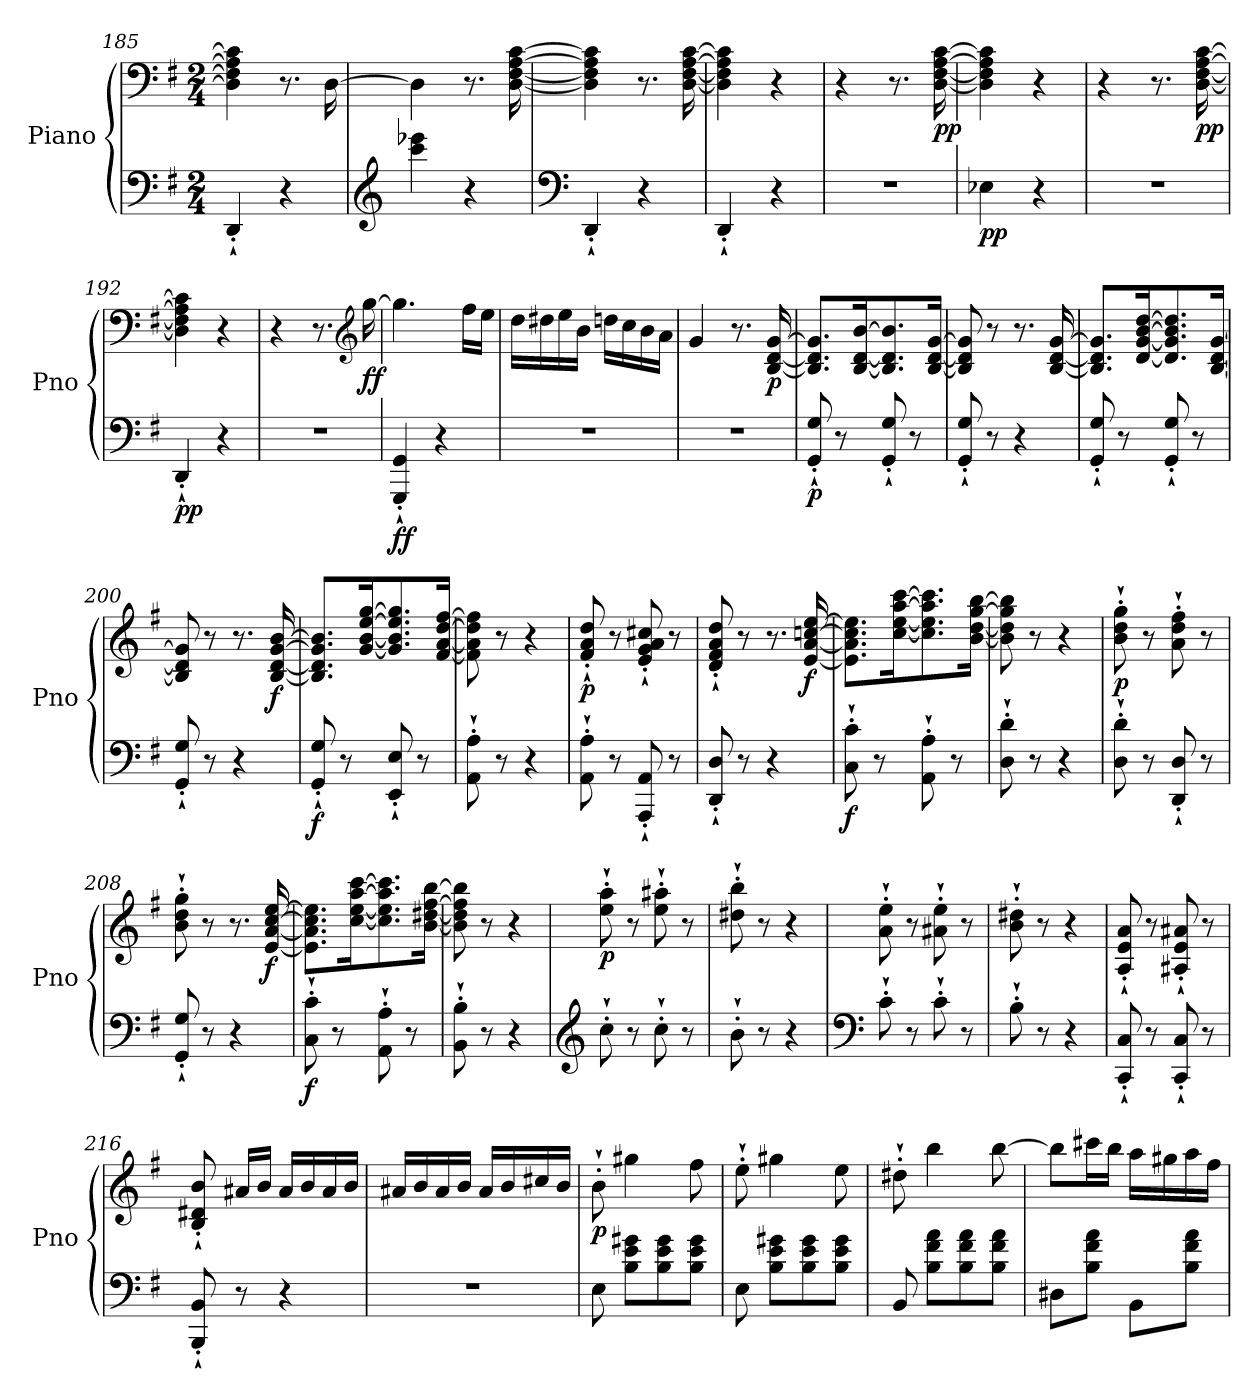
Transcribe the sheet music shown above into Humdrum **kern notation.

**kern	**kern	**dynam
*part1	*part1	*part1
*staff2	*staff1	*staff1/2
*I"Piano	*	*
*I'Pno	*	*
*clefF4	*clefF4	*
*k[f#]	*k[f#]	*
*M2/4	*M2/4	*
=185	=185	=185
4DD'`/	4D\] 4F#\] 4A\] 4c\]	.
4r	8.r	.
.	[16D\	.
!!LO:LB:g=z
=186	=186	=186
*clefG2	*	*
4ccc\ 4eee-X\	4D\]	.
4r	8.r	.
.	[16D\ [16F#\ [16A\ [16c\	.
=187	=187	=187
*clefF4	*	*
4DD'`/	4D\] 4F#\] 4A\] 4c\]	.
4r	8.r	.
.	[16D\ [16F#\ [16A\ [16c\	.
=188	=188	=188
4DD'`/	4D\] 4F#\] 4A\] 4c\]	.
4r	4r	.
=189	=189	=189
2r	4r	.
.	8.r	.
!	!	!LO:DY:b
.	[16D\ [16F#\ [16A\ [16c\	pp
=190	=190	=190
!	!	!LO:DY:b=2
4E-X\	4D\] 4F#\] 4A\] 4c\]	pp
4r	4r	.
=191	=191	=191
2r	4r	.
.	8.r	.
!	!	!LO:DY:b
.	[16D\ [16F#\ [16A\ [16c\	pp
=192	=192	=192
!	!	!LO:DY:b=2
4DD'`/	4D\] 4F#\] 4A\] 4c\]	pp
4r	4r	.
=193	=193	=193
2r	4r	.
.	8.r	.
*	*clefG2	*
!	!	!LO:DY:b
.	[16gg\	ff
=194	=194	=194
!	!	!LO:DY:b=2
4GGG/'` 4GG/'`	4.gg\]	ff
4r	.	.
.	16ff#\LL	.
.	16ee\JJ	.
=195	=195	=195
2r	16dd\LL	.
.	16dd#X\	.
.	16ee\	.
.	16b\JJ	.
.	16ddn\LL	.
.	16cc\	.
.	16b\	.
.	16a\JJ	.
!!LO:PB:g=z
=196	=196	=196
2r	4g/	.
.	8.r	.
!	!	!LO:DY:b
.	[16B/ [16d/ [16g/	p
=197	=197	=197
!	!	!LO:DY:b=2
8GG/'` 8G/'`	8.B/] 8.d/] 8.g/]L	p
8r	.	.
.	[16B/ [16d/ [16b/K	.
8GG/'` 8G/'`	8.B/] 8.d/] 8.b/]	.
8r	.	.
.	[16B/ [16d/ [16g/Jk	.
=198	=198	=198
8GG/'` 8G/'`	8B/] 8d/] 8g/]	.
8r	8r	.
4r	8.r	.
.	[16B/ [16d/ [16g/	.
=199	=199	=199
8GG/'` 8G/'`	8.B/] 8.d/] 8.g/]L	.
8r	.	.
.	[16d/ [16g/ [16b/ [16dd/K	.
8GG/'` 8G/'`	8.d/] 8.g/] 8.b/] 8.dd/]	.
8r	.	.
.	[16B/ [16d/ [16g/Jk	.
=200	=200	=200
8GG/'` 8G/'`	8B/] 8d/] 8g/]	.
8r	8r	.
4r	8.r	.
!	!	!LO:DY:b
.	[16B/ [16d/ [16g/ [16b/	f
=201	=201	=201
!	!	!LO:DY:b=2
8GG/'` 8G/'`	8.B/] 8.d/] 8.g/] 8.b/]L	f
8r	.	.
.	[16g/ [16b/ [16ee/ [16gg/K	.
8EE/'` 8E/'`	8.g/] 8.b/] 8.ee/] 8.gg/]	.
8r	.	.
.	[16f#/ [16a/ [16dd/ [16ff#/Jk	.
=202	=202	=202
8AA\'` 8A\'`	8f#\] 8a\] 8dd\] 8ff#\]	.
8r	8r	.
4r	4r	.
=203	=203	=203
!	!	!LO:DY:b
8AA\'` 8A\'`	8f#/'` 8a/'` 8dd/'`	p
8r	8r	.
8AAA/'` 8AA/'`	8e/'` 8g/'` 8a/'` 8cc#X/'`	.
8r	8r	.
!!LO:PB:g=z
=204	=204	=204
8DD/'` 8D/'`	8d/'` 8f#/'` 8a/'` 8dd/'`	.
8r	8r	.
4r	8.r	.
!	!	!LO:DY:b
.	[16e/ [16a/ [16ccn/ [16ee/	f
=205	=205	=205
!	!	!LO:DY:b=2
8C\'` 8c\'`	8.e\] 8.a\] 8.cc\] 8.ee\]L	f
8r	.	.
.	[16cc\ [16ee\ [16aa\ [16ccc\K	.
8AA\'` 8A\'`	8.cc\] 8.ee\] 8.aa\] 8.ccc\]	.
8r	.	.
.	[16b\ [16dd\ [16gg\ [16bb\Jk	.
=206	=206	=206
8D\'` 8d\'`	8b\] 8dd\] 8gg\] 8bb\]	.
8r	8r	.
4r	4r	.
=207	=207	=207
!	!	!LO:DY:b
8D\'` 8d\'`	8b\'` 8dd\'` 8gg\'`	p
8r	8r	.
8DD/'` 8D/'`	8a\'` 8dd\'` 8ff#\'`	.
8r	8r	.
=208	=208	=208
8GG/'` 8G/'`	8b\'` 8dd\'` 8gg\'`	.
8r	8r	.
4r	8.r	.
!	!	!LO:DY:b
.	[16e/ [16a/ [16cc/ [16ee/	f
=209	=209	=209
!	!	!LO:DY:b=2
8C\'` 8c\'`	8.e\] 8.a\] 8.cc\] 8.ee\]L	f
8r	.	.
.	[16cc\ [16ee\ [16aa\ [16ccc\K	.
8AA\'` 8A\'`	8.cc\] 8.ee\] 8.aa\] 8.ccc\]	.
8r	.	.
.	[16b\ [16dd#X\ [16ff#\ [16bb\Jk	.
=210	=210	=210
8BB\'` 8B\'`	8b\] 8dd#\] 8ff#\] 8bb\]	.
8r	8r	.
4r	4r	.
=211	=211	=211
*clefG2	*	*
!	!	!LO:DY:b
8cc'`\	8ee\'` 8aa\'`	p
8r	8r	.
8cc'`\	8ee\'` 8aa#X\'`	.
8r	8r	.
=212	=212	=212
8b'`\	8dd#X\'` 8bb\'`	.
8r	8r	.
4r	4r	.
!!LO:LB:g=z
=213	=213	=213
*clefF4	*	*
8c'`\	8a\'` 8ee\'`	.
8r	8r	.
8c'`\	8a#X\'` 8ee\'`	.
8r	8r	.
=214	=214	=214
8B'`\	8b\'` 8dd#X\'`	.
8r	8r	.
4r	4r	.
=215	=215	=215
8CC/'` 8C/'`	8A/'` 8e/'` 8a/'`	.
8r	8r	.
8CC/'` 8C/'`	8A#X/'` 8e/'` 8a#X/'`	.
8r	8r	.
=216	=216	=216
!	!	!LO:DY:a=2
8BBB/'` 8BB/'`	8B/'` 8d#X/'` 8b/'`	other-dynamics
8r	16a#X/LL	.
.	16b/JJ	.
4r	16a#/LL	.
.	16b/	.
.	16a#/	.
.	16b/JJ	.
=217	=217	=217
2r	16a#X/LL	.
.	16b/	.
.	16a#/	.
.	16b/JJ	.
.	16a#/LL	.
.	16b/	.
.	16cc#X/	.
.	16b/JJ	.
=218	=218	=218
!	!	!LO:DY:b
8E\	8b'`\	p
8B\ 8e\ 8g#X\L	4gg#X\	.
8B\ 8e\ 8g#\	.	.
8B\ 8e\ 8g#\J	8ff#\	.
=219	=219	=219
8E\	8ee'`\	.
8B\ 8e\ 8g#X\L	4gg#X\	.
8B\ 8e\ 8g#\	.	.
8B\ 8e\ 8g#\J	8ee\	.
!!LO:LB:g=z
=220	=220	=220
8BB/	8dd#X'`\	.
8B\ 8f#\ 8a\L	4bb\	.
8B\ 8f#\ 8a\	.	.
8B\ 8f#\ 8a\J	[8bb\	.
=221	=221	=221
8D#X\L	8bb\L]	.
8B\ 8f#\ 8a\J	16ccc#X\L	.
.	16bb\JJ	.
8BB\L	16aa\LL	.
.	16gg#X\	.
8B\ 8f#\ 8a\J	16aa\	.
.	16ff#\JJ	.
=	=	=
*-	*-	*-
